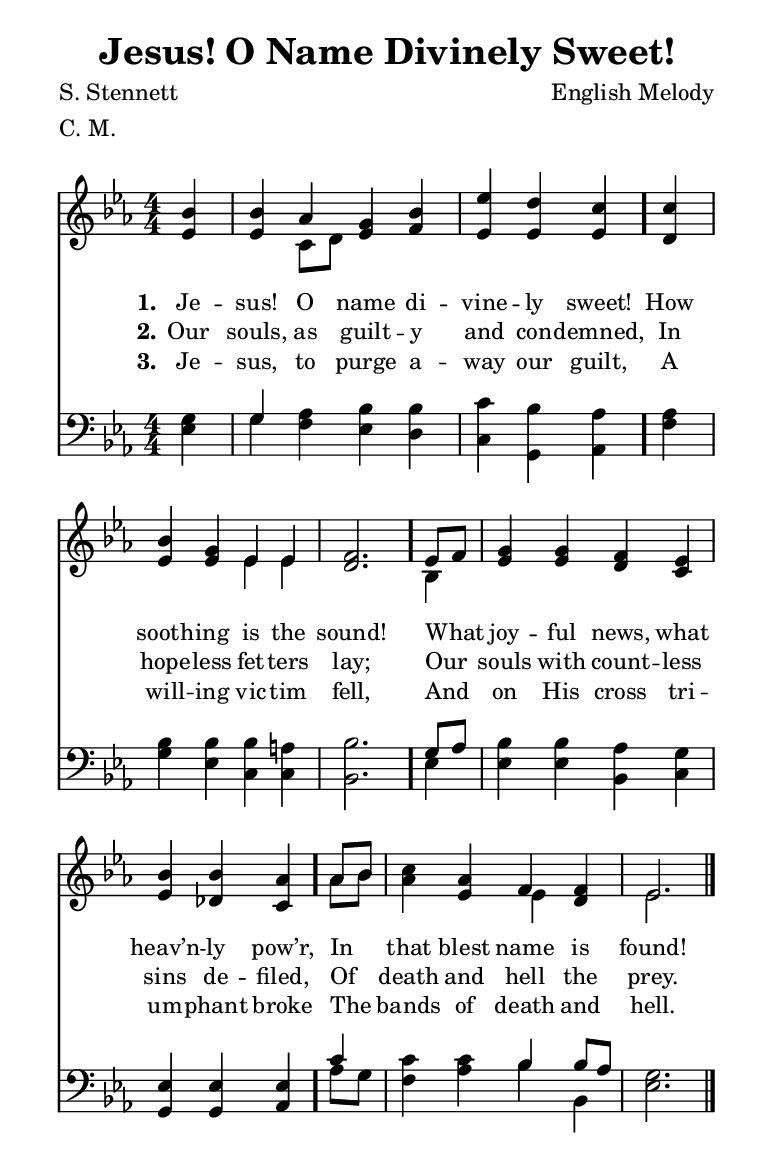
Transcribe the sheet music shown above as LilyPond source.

\include "common/global.ily"
\paper {
  \include "common/paper.ily"
  ragged-last-bottom = ##t
  systems-per-page = ##f
  system-count = #(cond (is-eogsized 2) (#t #f))
}

\header{
  hymnnumber = "170"
  title = "Jesus! O Name Divinely Sweet!"
  tunename = "Mendip"
  meter = "C. M."
  poet = "S. Stennett"
  composer = "English Melody"
  %copyright = ""
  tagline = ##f
}

global = {
  \include "common/overrides.ily"
  \override Staff.TimeSignature.style = #'numbered
  \time 4/4
  \override Score.MetronomeMark.transparent = ##t % hide all fermata changes too
  \tempo 4=80
  \key ees \major
  \partial 4
  \autoBeamOff
}

notesSoprano = {
\global
\relative c'' {

  bes4 | bes aes g bes | ees d c
  c4 | bes g ees ees | f2.
  ees8[ f] | g4 g f ees | bes' bes aes
  aes8[ bes] | c4 aes f f | ees2.

  \bar "|."

}
}

notesAlto = {
\global
\relative e' {

  ees4 | ees c8[ d] ees4 f | ees ees ees
  d4 | ees ees ees ees | d2.
  bes4 | ees ees d c | ees des c
  aes'8[ bes] | aes4 ees ees d | ees2.

}
}

notesTenor = {
\global
\relative a {

  g4 | g aes bes bes | c bes aes
  aes4 | bes bes bes a | bes2.
  g8[ aes] | bes4 bes aes g | ees ees ees
  c'4 | c c bes bes8[ aes] | g2.

}
}

notesBass = {
\global
\relative f {

  ees4 | g f ees d | c g aes
  f'4 | g ees c c | bes2.
  ees4 | ees ees bes c | g g aes
  aes'8[ g] | f4 aes bes bes, | ees2.

}
}

wordsA = \lyricmode {
\set stanza = "1."

Je -- sus! O name di -- vine -- ly sweet! \bar "."
How sooth -- ing is the sound! \bar "."
What joy -- ful news, what heav’n -- ly pow’r, \bar "."
In that blest name is found! \bar "."

}

wordsB = \lyricmode {
\set stanza = "2."

Our souls, as guilt -- y and con -- demned,
In hope -- less fet -- ters lay;
Our souls with count -- less sins de -- filed,
Of death and hell the prey.

}

wordsC = \lyricmode {
\set stanza = "3."

Je -- sus, to purge a -- way our guilt,
A will -- ing vic -- tim fell,
And on His cross tri -- um -- phant broke
The bands of death and hell.

}

\score {
  \context ChoirStaff <<
    \context Staff = upper <<
      \set Staff.autoBeaming = ##f
      \set ChoirStaff.systemStartDelimiter = #'SystemStartBar
      \set ChoirStaff.printPartCombineTexts = ##f
      \partcombine #'(2 . 9) \notesSoprano \notesAlto
      \context NullVoice = sopranos { \voiceOne << \notesSoprano >> }
      \context NullVoice = altos { \voiceTwo << \notesAlto >> }
      \context Lyrics = one   \lyricsto sopranos \wordsA
      \context Lyrics = two   \lyricsto sopranos \wordsB
      \context Lyrics = three \lyricsto sopranos \wordsC
    >>
    \context Staff = men <<
      \set Staff.autoBeaming = ##f
      \clef bass
      \set ChoirStaff.printPartCombineTexts = ##f
      \partcombine #'(2 . 9) \notesTenor \notesBass
      \context NullVoice = tenors { \voiceOne << \notesTenor >> }
      \context NullVoice = basses { \voiceTwo << \notesBass >> }
    >>
  >>
  \layout {
    \include "common/layout.ily"
  }
  \midi{
    \include "common/midi.ily"
  }
}

\version "2.19.49"  % necessary for upgrading to future LilyPond versions.

% vi:set et ts=2 sw=2 ai nocindent syntax=lilypond:
